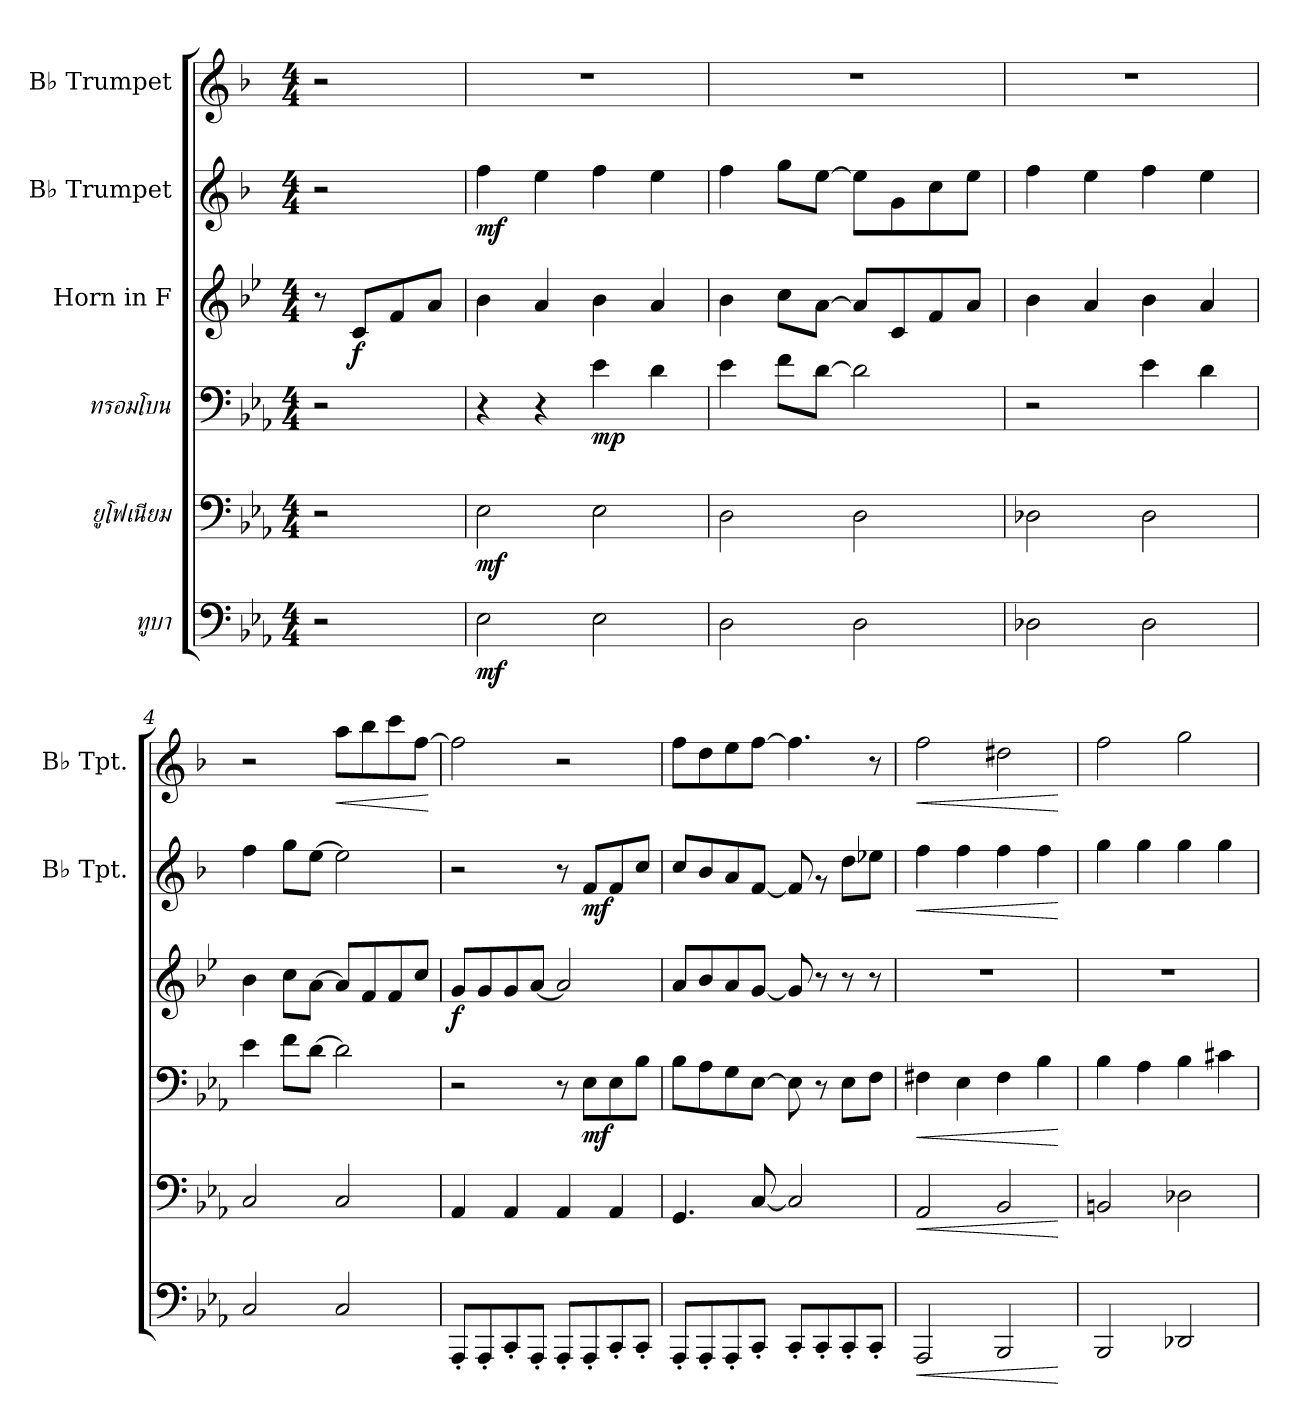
**kern	**dynam	**kern	**dynam	**kern	**dynam	**kern	**dynam	**kern	**dynam	**kern	**dynam
*part6	*part6	*part5	*part5	*part4	*part4	*part3	*part3	*part2	*part2	*part1	*part1
*staff6	*staff6	*staff5	*staff5	*staff4	*staff4	*staff3	*staff3	*staff2	*staff2	*staff1	*staff1
*I"ทูบา	*	*I"ยูโฟเนียม	*	*I"ทรอมโบน	*	*I"Horn in F	*	*I"B♭ Trumpet	*	*I"B♭ Trumpet	*
*	*	*	*	*	*	*	*	*I'B♭ Tpt.	*	*I'B♭ Tpt.	*
*clefF4	*	*clefF4	*	*clefF4	*	*clefG2	*	*clefG2	*	*clefG2	*
*	*	*	*	*	*	*ITrd4c7	*	*ITrd1c2	*	*ITrd1c2	*
*k[b-e-a-]	*	*k[b-e-a-]	*	*k[b-e-a-]	*	*k[b-e-a-]	*	*k[b-e-a-]	*	*k[b-e-a-]	*
*M4/4	*	*M4/4	*	*M4/4	*	*M4/4	*	*M4/4	*	*M4/4	*
*MM170	*	*MM170	*	*MM170	*	*MM170	*	*MM170	*	*MM170	*
=	=	=	=	=	=	=	=	=	=	=	=
2r	.	2r	.	2r	.	8r	.	2r	.	2r	.
!	!	!	!	!	!	!	!LO:DY:b	!	!	!	!
.	.	.	.	.	.	8F/L	f	.	.	.	.
.	.	.	.	.	.	8B-/	.	.	.	.	.
.	.	.	.	.	.	8d/J	.	.	.	.	.
=1	=1	=1	=1	=1	=1	=1	=1	=1	=1	=1	=1
!	!LO:DY:b	!	!LO:DY:b	!	!	!	!	!	!LO:DY:b	!	!
2E-\	mf	2E-\	mf	4r	.	4e-\	.	4ee-\	mf	1r	.
.	.	.	.	4r	.	4d/	.	4dd\	.	.	.
!	!	!	!	!	!LO:DY:b	!	!	!	!	!	!
2E-\	.	2E-\	.	4e-\	mp	4e-\	.	4ee-\	.	.	.
.	.	.	.	4d\	.	4d/	.	4dd\	.	.	.
=2	=2	=2	=2	=2	=2	=2	=2	=2	=2	=2	=2
2D\	.	2D\	.	4e-\	.	4e-\	.	4ee-\	.	1r	.
.	.	.	.	8f\L	.	8f\L	.	8ff\L	.	.	.
.	.	.	.	[8d\J	.	[8d\J	.	[8dd\J	.	.	.
2D\	.	2D\	.	2d\]	.	8d/L]	.	8dd\L]	.	.	.
.	.	.	.	.	.	8F/	.	8f\	.	.	.
.	.	.	.	.	.	8B-/	.	8b-\	.	.	.
.	.	.	.	.	.	8d/J	.	8dd\J	.	.	.
=3	=3	=3	=3	=3	=3	=3	=3	=3	=3	=3	=3
2D-X\	.	2D-X\	.	2r	.	4e-\	.	4ee-\	.	1r	.
.	.	.	.	.	.	4d/	.	4dd\	.	.	.
2D-\	.	2D-\	.	4e-\	.	4e-\	.	4ee-\	.	.	.
.	.	.	.	4d\	.	4d/	.	4dd\	.	.	.
=4	=4	=4	=4	=4	=4	=4	=4	=4	=4	=4	=4
2C/	.	2C/	.	4e-\	.	4e-\	.	4ee-\	.	2r	.
.	.	.	.	8f\L	.	8f\L	.	8ff\L	.	.	.
.	.	.	.	[8d\J	.	[8d\J	.	[8dd\J	.	.	.
!	!	!	!	!	!	!	!	!	!	!	!LO:HP:b
2C/	.	2C/	.	2d\]	.	8d/L]	.	2dd\]	.	8gg\L	<
.	.	.	.	.	.	8B-/	.	.	.	8aa-\	.
.	.	.	.	.	.	8B-/	.	.	.	8bb-\	.
.	.	.	.	.	.	8f/J	.	.	.	[8ee-\J	.
.	.	.	.	.	.	.	.	.	.	.	[
!!LO:LB:g=z
=5	=5	=5	=5	=5	=5	=5	=5	=5	=5	=5	=5
!	!	!	!	!	!	!	!LO:DY:b	!	!	!	!
8AAA-'/L	.	4AA-/	.	2r	.	8c/L	f	2r	.	2ee-\]	.
8AAA-'/	.	.	.	.	.	8c/	.	.	.	.	.
8CC'/	.	4AA-/	.	.	.	8c/	.	.	.	.	.
8AAA-'/J	.	.	.	.	.	[8d/J	.	.	.	.	.
8AAA-'/L	.	4AA-/	.	8r	.	2d/]	.	8r	.	2r	.
!	!	!	!	!	!LO:DY:b	!	!	!	!LO:DY:b	!	!
8AAA-'/	.	.	.	8E-\L	mf	.	.	8e-/L	mf	.	.
8CC'/	.	4AA-/	.	8E-\	.	.	.	8e-/	.	.	.
8CC'/J	.	.	.	8B-\J	.	.	.	8b-/J	.	.	.
=6	=6	=6	=6	=6	=6	=6	=6	=6	=6	=6	=6
8AAA-'/L	.	4.GG/	.	8B-\L	.	8d/L	.	8b-/L	.	8ee-\L	.
8AAA-'/	.	.	.	8A-\	.	8e-/	.	8a-/	.	8cc\	.
8AAA-'/	.	.	.	8G\	.	8d/	.	8g/	.	8dd\	.
8CC'/J	.	[8C/	.	[8E-\J	.	[8c/J	.	[8e-/J	.	[8ee-\J	.
8CC'/L	.	2C/]	.	8E-\]	.	8c/]	.	8e-/]	.	4.ee-\]	.
8CC'/	.	.	.	8r	.	8r	.	8rg	.	.	.
8CC'/	.	.	.	8E-\L	.	8r	.	8cc\L	.	.	.
8CC'/J	.	.	.	8F\J	.	8r	.	8dd-X\J	.	8r	.
=7	=7	=7	=7	=7	=7	=7	=7	=7	=7	=7	=7
!	!LO:HP:b	!	!LO:HP:b	!	!LO:HP:b	!	!	!	!LO:HP:b	!	!LO:HP:b
2AAA-/	<	2AA-/	<	4F#X\	<	1r	.	4ee-\	<	2ee-\	<
.	.	.	.	4E-\	.	.	.	4ee-\	.	.	.
2BBB-/	.	2BB-/	.	4F#\	.	.	.	4ee-\	.	2cc#X\	.
.	.	.	.	4B-\	.	.	.	4ee-\	.	.	.
.	[	.	[	.	[	.	.	.	[	.	[
=8	=8	=8	=8	=8	=8	=8	=8	=8	=8	=8	=8
2BBB-/	.	2BBn/	.	4B-\	.	1r	.	4ff\	.	2ee-\	.
.	.	.	.	4A-\	.	.	.	4ff\	.	.	.
2DD-X/	.	2D-X\	.	4B-\	.	.	.	4ff\	.	2ff\	.
.	.	.	.	4c#X\	.	.	.	4ff\	.	.	.
=	=	=	=	=	=	=	=	=	=	=	=
*-	*-	*-	*-	*-	*-	*-	*-	*-	*-	*-	*-
